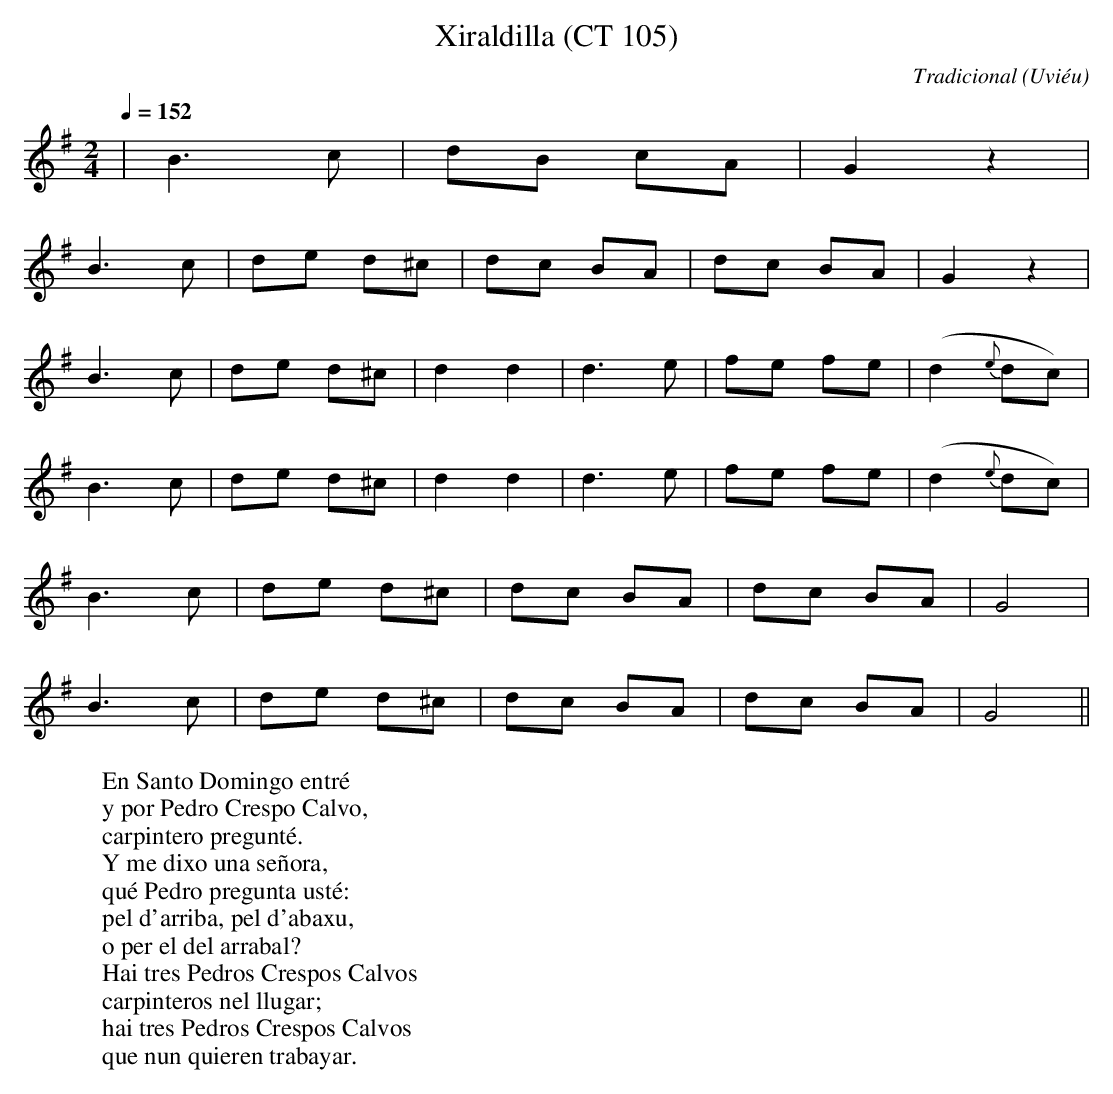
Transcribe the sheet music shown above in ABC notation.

X:1
T:Xiraldilla (CT 105)
C:Tradicional
O:Uviéu
M:2/4
L:1/8
Q:1/4=152
K:G
|B3 c|dB cA|G2 z2|
B3 c|de d^c|dc BA|dc BA|G2 z2|
B3 c|de d^c|d2 d2|d3 e|fe fe|(d2 {e}dc)|
B3 c|de d^c|d2 d2|d3 e|fe fe|(d2 {e}dc)|
B3 c|de d^c|dc BA|dc BA|G4|
B3 c|de d^c|dc BA|dc BA|G4||
W:En Santo Domingo entré
W:y por Pedro Crespo Calvo,
W:carpintero pregunté.
W:Y me dixo una señora,
W:qué Pedro pregunta usté:
W:pel d'arriba, pel d'abaxu,
W:o per el del arrabal?
W:Hai tres Pedros Crespos Calvos
W:carpinteros nel llugar;
W:hai tres Pedros Crespos Calvos
W:que nun quieren trabayar.
W:
